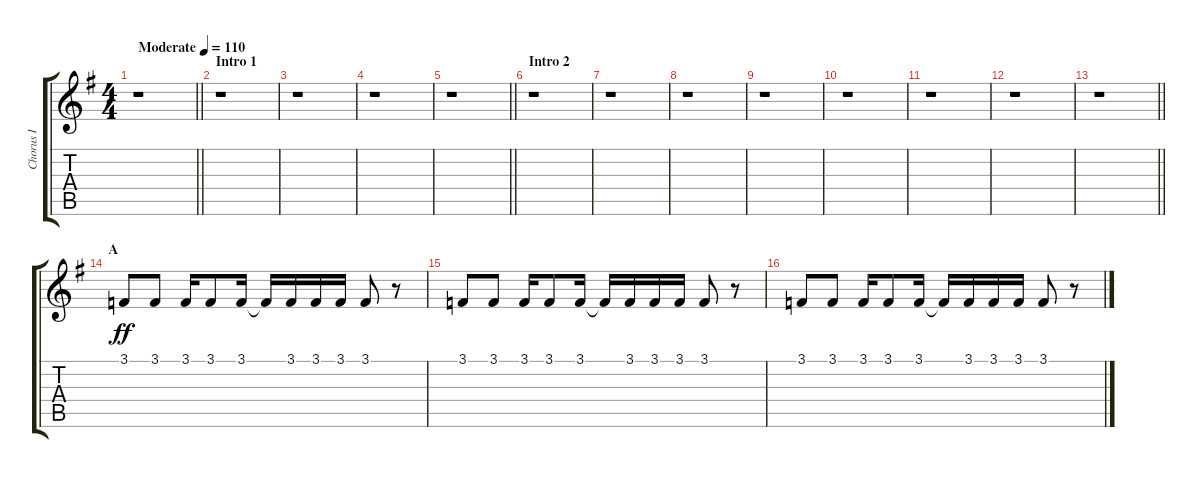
\track ("Chorus I" "Chorus I") {instrument voiceoohs}
\staff {score tabs}
\tuning (D4 A3 F3 C3 G2 D2) {hide}
\ts (4 4)
\tempo (110 "Moderate")
\clef g2
\barLineRight lightlight
\ks g
r.1{dy ff instrument voiceoohs} |
\section ("" "Intro 1")
r.1 |
r.1 |
r.1 |
\barLineRight lightlight
r.1 |
\section ("" "Intro 2")
r.1 |
r.1 |
r.1 |
r.1 |
r.1 |
r.1 |
r.1 |
\barLineRight lightlight
r.1 |
\section ("" "A")
3.1.8 3.1.8 3.1.16 3.1.8 3.1.16 3.1{t}.16 3.1.16 3.1.16 3.1.16 3.1.8 r.8 |
3.1.8 3.1.8 3.1.16 3.1.8 3.1.16 3.1{t}.16 3.1.16 3.1.16 3.1.16 3.1.8 r.8 |
3.1.8 3.1.8 3.1.16 3.1.8 3.1.16 3.1{t}.16 3.1.16 3.1.16 3.1.16 3.1.8 r.8
